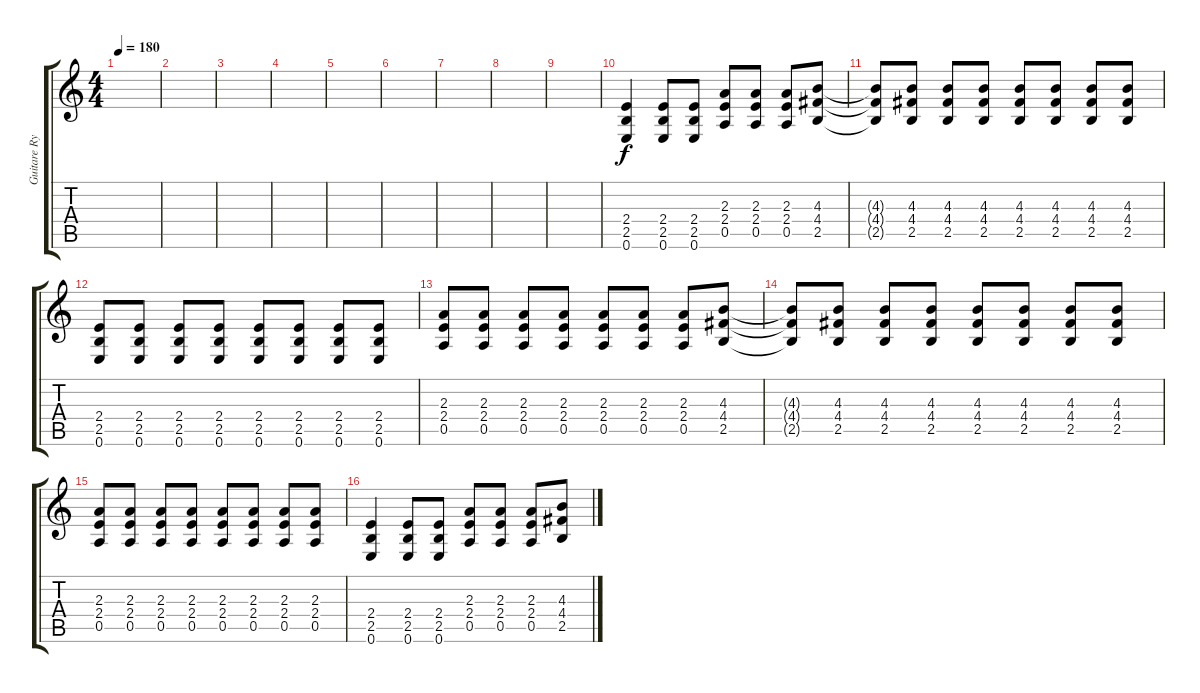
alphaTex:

\track ("Guitare Rythmique - Deryck" "Guitare Ry") {instrument distortionguitar}
\staff {score tabs}
\tuning (E4 B3 G3 D3 A2 E2) {hide}
\ts (4 4)
\tempo 180
\clef g2
\ks c
|
|
|
|
|
|
|
|
|
(2.4 2.5 0.6).4 (2.4 2.5 0.6).8 (2.4 2.5 0.6).8 (2.3 2.4 0.5).8 (2.3 2.4 0.5).8 (2.3 2.4 0.5).8 (4.3 4.4 2.5).8 |
(4.3{t} 4.4{t} 2.5{t}).8 (4.3 4.4 2.5).8 (4.3 4.4 2.5).8 (4.3 4.4 2.5).8 (4.3 4.4 2.5).8 (4.3 4.4 2.5).8 (4.3 4.4 2.5).8 (4.3 4.4 2.5).8 |
(2.4 2.5 0.6).8 (2.4 2.5 0.6).8 (2.4 2.5 0.6).8 (2.4 2.5 0.6).8 (2.4 2.5 0.6).8 (2.4 2.5 0.6).8 (2.4 2.5 0.6).8 (2.4 2.5 0.6).8 |
(2.3 2.4 0.5).8 (2.3 2.4 0.5).8 (2.3 2.4 0.5).8 (2.3 2.4 0.5).8 (2.3 2.4 0.5).8 (2.3 2.4 0.5).8 (2.3 2.4 0.5).8 (4.3 4.4 2.5).8 |
(4.3{t} 4.4{t} 2.5{t}).8 (4.3 4.4 2.5).8 (4.3 4.4 2.5).8 (4.3 4.4 2.5).8 (4.3 4.4 2.5).8 (4.3 4.4 2.5).8 (4.3 4.4 2.5).8 (4.3 4.4 2.5).8 |
(2.3 2.4 0.5).8 (2.3 2.4 0.5).8 (2.3 2.4 0.5).8 (2.3 2.4 0.5).8 (2.3 2.4 0.5).8 (2.3 2.4 0.5).8 (2.3 2.4 0.5).8 (2.3 2.4 0.5).8 |
(2.4 2.5 0.6).4 (2.4 2.5 0.6).8 (2.4 2.5 0.6).8 (2.3 2.4 0.5).8 (2.3 2.4 0.5).8 (2.3 2.4 0.5).8 (4.3 4.4 2.5).8
